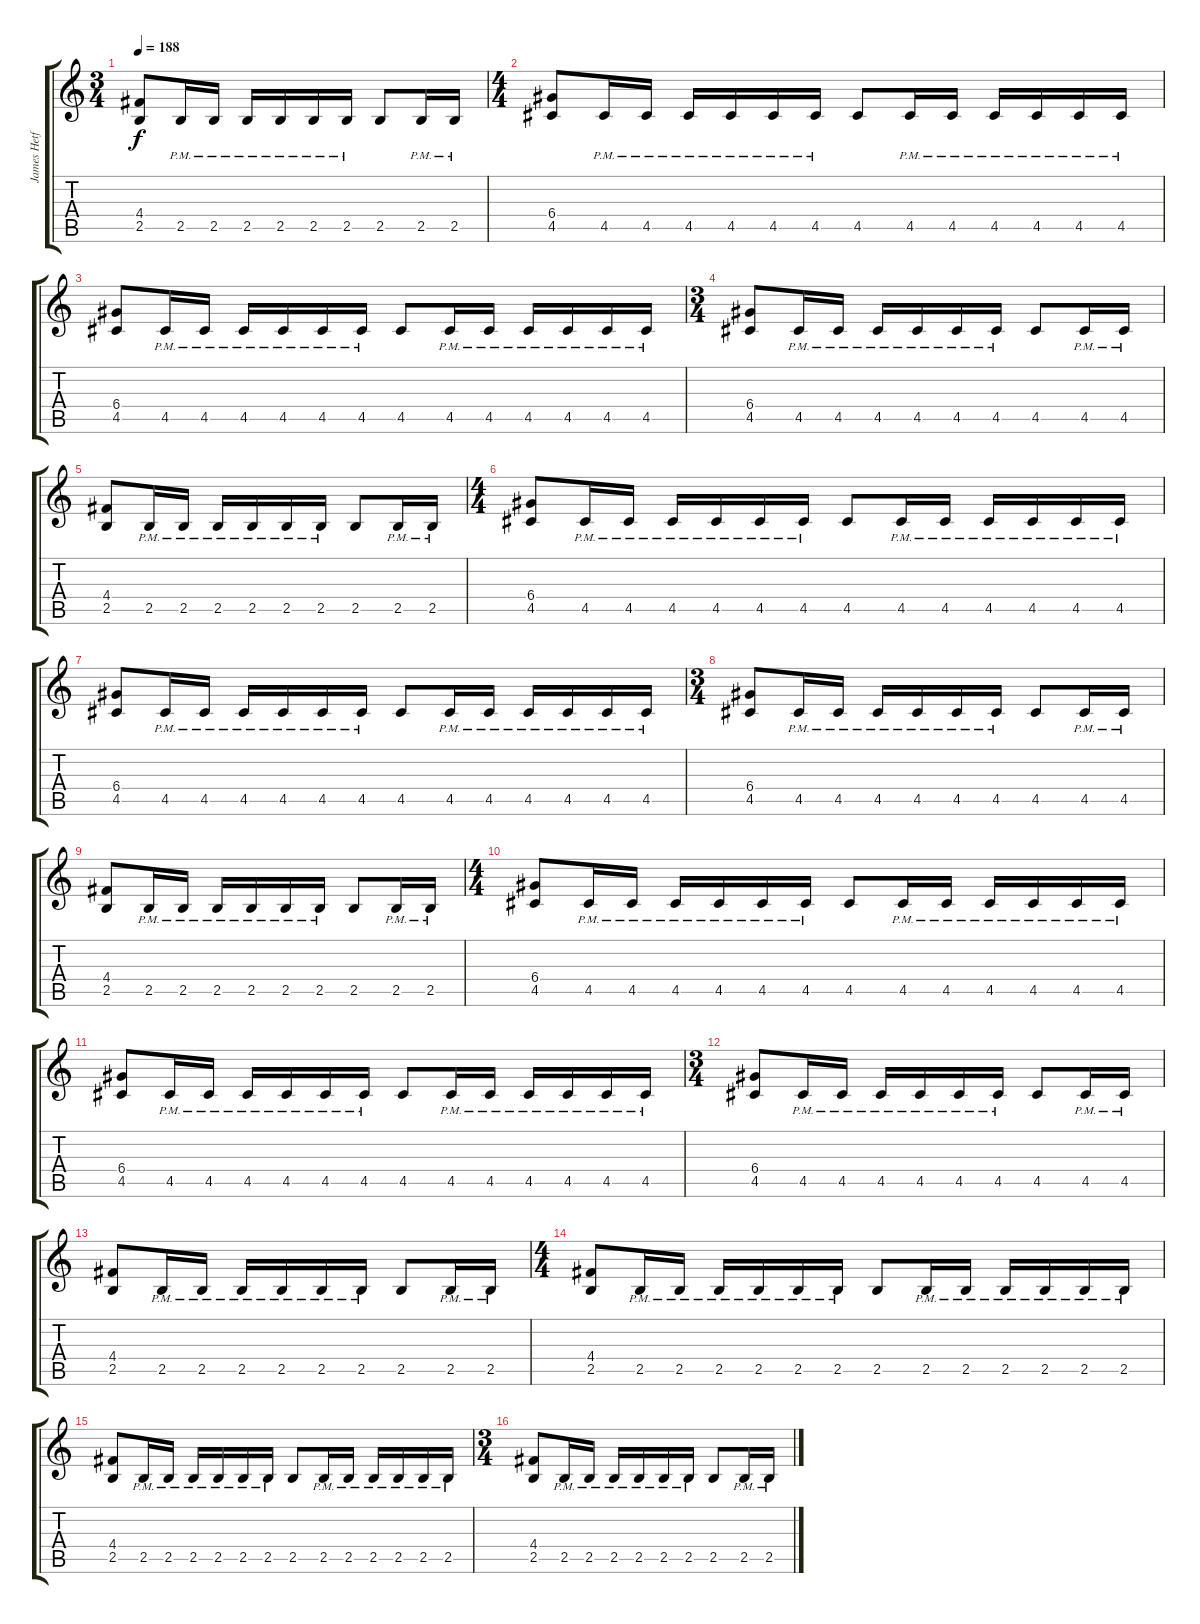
\track ("James Hetfield Rhythm" "James Hetf") {instrument distortionguitar}
\staff {score tabs}
\tuning (E4 B3 G3 D3 A2 E2) {hide}
\ts (3 4)
\tempo 188
\clef g2
\ks c
(4.4 2.5).8{dy f} 2.5{pm}.16 2.5{pm}.16 2.5{pm}.16 2.5{pm}.16 2.5{pm}.16 2.5{pm}.16 2.5.8 2.5{pm}.16 2.5{pm}.16 |
\ts (4 4)
(6.4 4.5).8 4.5{pm}.16 4.5{pm}.16 4.5{pm}.16 4.5{pm}.16 4.5{pm}.16 4.5{pm}.16 4.5.8 4.5{pm}.16 4.5{pm}.16 4.5{pm}.16 4.5{pm}.16 4.5{pm}.16 4.5{pm}.16 |
(6.4 4.5).8 4.5{pm}.16 4.5{pm}.16 4.5{pm}.16 4.5{pm}.16 4.5{pm}.16 4.5{pm}.16 4.5.8 4.5{pm}.16 4.5{pm}.16 4.5{pm}.16 4.5{pm}.16 4.5{pm}.16 4.5{pm}.16 |
\ts (3 4)
(6.4 4.5).8 4.5{pm}.16 4.5{pm}.16 4.5{pm}.16 4.5{pm}.16 4.5{pm}.16 4.5{pm}.16 4.5.8 4.5{pm}.16 4.5{pm}.16 |
(4.4 2.5).8 2.5{pm}.16 2.5{pm}.16 2.5{pm}.16 2.5{pm}.16 2.5{pm}.16 2.5{pm}.16 2.5.8 2.5{pm}.16 2.5{pm}.16 |
\ts (4 4)
(6.4 4.5).8 4.5{pm}.16 4.5{pm}.16 4.5{pm}.16 4.5{pm}.16 4.5{pm}.16 4.5{pm}.16 4.5.8 4.5{pm}.16 4.5{pm}.16 4.5{pm}.16 4.5{pm}.16 4.5{pm}.16 4.5{pm}.16 |
(6.4 4.5).8 4.5{pm}.16 4.5{pm}.16 4.5{pm}.16 4.5{pm}.16 4.5{pm}.16 4.5{pm}.16 4.5.8 4.5{pm}.16 4.5{pm}.16 4.5{pm}.16 4.5{pm}.16 4.5{pm}.16 4.5{pm}.16 |
\ts (3 4)
(6.4 4.5).8 4.5{pm}.16 4.5{pm}.16 4.5{pm}.16 4.5{pm}.16 4.5{pm}.16 4.5{pm}.16 4.5.8 4.5{pm}.16 4.5{pm}.16 |
(4.4 2.5).8 2.5{pm}.16 2.5{pm}.16 2.5{pm}.16 2.5{pm}.16 2.5{pm}.16 2.5{pm}.16 2.5.8 2.5{pm}.16 2.5{pm}.16 |
\ts (4 4)
(6.4 4.5).8 4.5{pm}.16 4.5{pm}.16 4.5{pm}.16 4.5{pm}.16 4.5{pm}.16 4.5{pm}.16 4.5.8 4.5{pm}.16 4.5{pm}.16 4.5{pm}.16 4.5{pm}.16 4.5{pm}.16 4.5{pm}.16 |
(6.4 4.5).8 4.5{pm}.16 4.5{pm}.16 4.5{pm}.16 4.5{pm}.16 4.5{pm}.16 4.5{pm}.16 4.5.8 4.5{pm}.16 4.5{pm}.16 4.5{pm}.16 4.5{pm}.16 4.5{pm}.16 4.5{pm}.16 |
\ts (3 4)
(6.4 4.5).8 4.5{pm}.16 4.5{pm}.16 4.5{pm}.16 4.5{pm}.16 4.5{pm}.16 4.5{pm}.16 4.5.8 4.5{pm}.16 4.5{pm}.16 |
(4.4 2.5).8 2.5{pm}.16 2.5{pm}.16 2.5{pm}.16 2.5{pm}.16 2.5{pm}.16 2.5{pm}.16 2.5.8 2.5{pm}.16 2.5{pm}.16 |
\ts (4 4)
(4.4 2.5).8 2.5{pm}.16 2.5{pm}.16 2.5{pm}.16 2.5{pm}.16 2.5{pm}.16 2.5{pm}.16 2.5.8 2.5{pm}.16 2.5{pm}.16 2.5{pm}.16 2.5{pm}.16 2.5{pm}.16 2.5{pm}.16 |
(4.4 2.5).8 2.5{pm}.16 2.5{pm}.16 2.5{pm}.16 2.5{pm}.16 2.5{pm}.16 2.5{pm}.16 2.5.8 2.5{pm}.16 2.5{pm}.16 2.5{pm}.16 2.5{pm}.16 2.5{pm}.16 2.5{pm}.16 |
\ts (3 4)
(4.4 2.5).8 2.5{pm}.16 2.5{pm}.16 2.5{pm}.16 2.5{pm}.16 2.5{pm}.16 2.5{pm}.16 2.5.8 2.5{pm}.16 2.5{pm}.16
